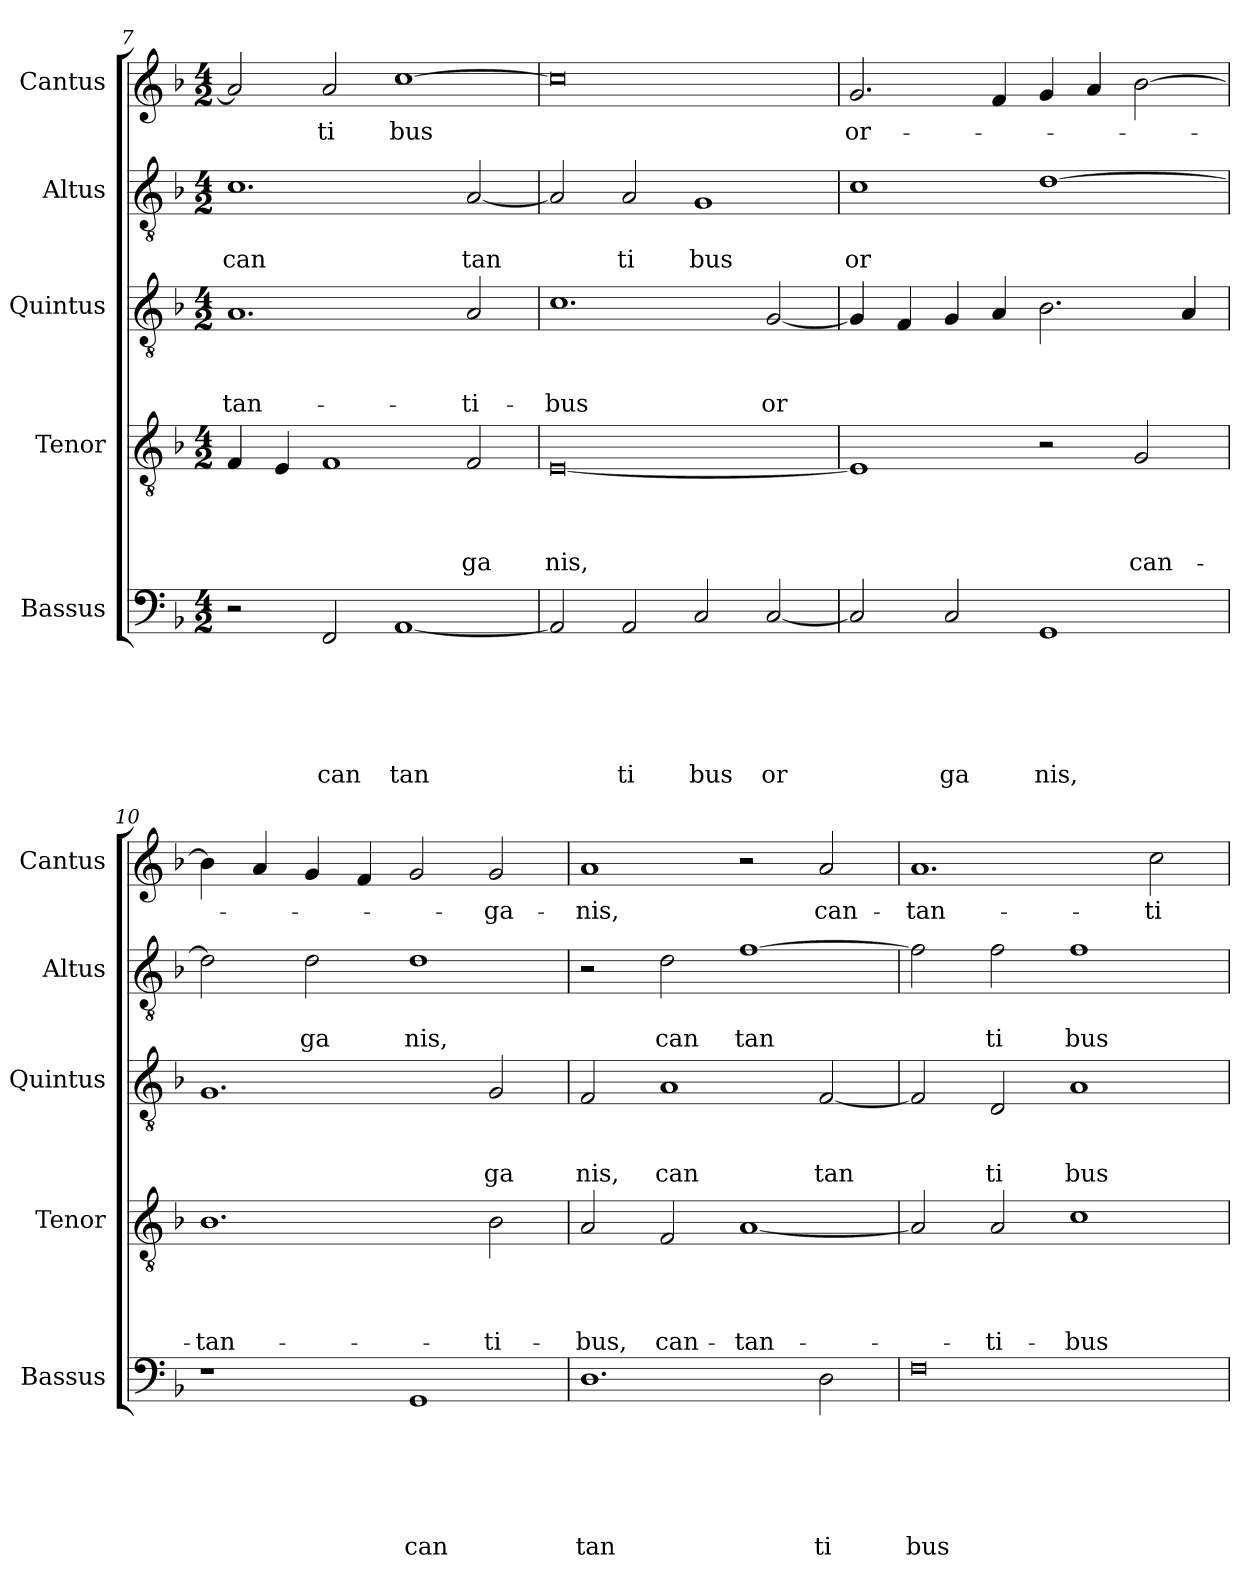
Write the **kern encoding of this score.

**kern	**text	**text	**text	**text	**text	**text	**kern	**text	**text	**text	**text	**kern	**text	**text	**text	**kern	**text	**text	**kern	**text
*part5	*part5	*part5	*part5	*part5	*part5	*part5	*part4	*part4	*part4	*part4	*part4	*part3	*part3	*part3	*part3	*part2	*part2	*part2	*part1	*part1
*staff5	*staff5	*staff5	*staff5	*staff5	*staff5	*staff5	*staff4	*staff4	*staff4	*staff4	*staff4	*staff3	*staff3	*staff3	*staff3	*staff2	*staff2	*staff2	*staff1	*staff1
*I"Bassus	*	*	*	*	*	*	*I"Tenor	*	*	*	*	*I"Quintus	*	*	*	*I"Altus	*	*	*I"Cantus	*
*I'Bassus	*	*	*	*	*	*	*I'Tenor	*	*	*	*	*I'Quintus	*	*	*	*I'Altus	*	*	*I'Cantus	*
*clefF4	*	*	*	*	*	*	*clefGv2	*	*	*	*	*clefGv2	*	*	*	*clefGv2	*	*	*clefG2	*
*k[b-]	*	*	*	*	*	*	*k[b-]	*	*	*	*	*k[b-]	*	*	*	*k[b-]	*	*	*k[b-]	*
*F:	*	*	*	*	*	*	*F:	*	*	*	*	*F:	*	*	*	*F:	*	*	*F:	*
*M4/2	*	*	*	*	*	*	*M4/2	*	*	*	*	*M4/2	*	*	*	*M4/2	*	*	*M4/2	*
=7	=7	=7	=7	=7	=7	=7	=7	=7	=7	=7	=7	=7	=7	=7	=7	=7	=7	=7	=7	=7
!	!	!	!	!	!	!	!	!	!	!	!	!	!	!	!LO:LY:b	!	!	!LO:LY:b	!	!
2r	.	.	.	.	.	.	4F/	.	.	.	.	1.A	.	.	-tan-	1.c	.	can	2a/]	.
.	.	.	.	.	.	.	4E/	.	.	.	.	.	.	.	.	.	.	.	.	.
!	!	!	!	!	!	!LO:LY:b	!	!	!	!	!	!	!	!	!	!	!	!	!	!LO:LY:b
2FF/	.	.	.	.	.	can	1F	.	.	.	.	.	.	.	.	.	.	.	2a/	ti
!	!	!	!	!	!	!LO:LY:b	!	!	!	!	!	!	!	!	!	!	!	!	!	!LO:LY:b
[<1AA	.	.	.	.	.	tan	.	.	.	.	.	.	.	.	.	.	.	.	[<1cc	bus
!	!	!	!	!	!	!	!	!	!	!	!LO:LY:b	!	!	!	!LO:LY:b	!	!	!LO:LY:b	!	!
.	.	.	.	.	.	.	2F/	.	.	.	ga	2A/	.	.	-ti-	[<2A/	.	tan	.	.
!!LO:LB:g=z
=8	=8	=8	=8	=8	=8	=8	=8	=8	=8	=8	=8	=8	=8	=8	=8	=8	=8	=8	=8	=8
!	!	!	!	!	!	!	!	!	!	!	!LO:LY:b	!	!	!	!LO:LY:b	!	!	!	!	!
2AA/]	.	.	.	.	.	.	[<0E	.	.	.	nis,	1.c	.	.	-bus	2A/]	.	.	0cc]	.
!	!	!	!	!	!	!LO:LY:b	!	!	!	!	!	!	!	!	!	!	!	!LO:LY:b	!	!
2AA/	.	.	.	.	.	ti	.	.	.	.	.	.	.	.	.	2A/	.	ti	.	.
!	!	!	!	!	!	!LO:LY:b	!	!	!	!	!	!	!	!	!	!	!	!LO:LY:b	!	!
2C/	.	.	.	.	.	bus	.	.	.	.	.	.	.	.	.	1G	.	bus	.	.
!	!	!	!	!	!	!LO:LY:b	!	!	!	!	!	!	!	!	!LO:LY:b	!	!	!	!	!
[<2C/	.	.	.	.	.	or	.	.	.	.	.	[<2G/	.	.	or	.	.	.	.	.
=9	=9	=9	=9	=9	=9	=9	=9	=9	=9	=9	=9	=9	=9	=9	=9	=9	=9	=9	=9	=9
!	!	!	!	!	!	!	!	!	!	!	!	!	!	!	!	!	!	!LO:LY:b	!	!LO:LY:b
2C/]	.	.	.	.	.	.	1E]	.	.	.	.	4G/]	.	.	.	1c	.	or	2.g/	or-
.	.	.	.	.	.	.	.	.	.	.	.	4F/	.	.	.	.	.	.	.	.
!	!	!	!	!	!	!LO:LY:b	!	!	!	!	!	!	!	!	!	!	!	!	!	!
2C/	.	.	.	.	.	ga	.	.	.	.	.	4G/	.	.	.	.	.	.	.	.
.	.	.	.	.	.	.	.	.	.	.	.	4A/	.	.	.	.	.	.	4f/	.
!	!	!	!	!	!	!LO:LY:b	!	!	!	!	!	!	!	!	!	!	!	!	!	!
1GG	.	.	.	.	.	nis,	2r	.	.	.	.	2.B-\	.	.	.	[>1d	.	.	4g/	.
.	.	.	.	.	.	.	.	.	.	.	.	.	.	.	.	.	.	.	4a/	.
!	!	!	!	!	!	!	!	!	!	!	!LO:LY:b	!	!	!	!	!	!	!	!	!
.	.	.	.	.	.	.	2G/	.	.	.	can-	.	.	.	.	.	.	.	[>2b-\	.
.	.	.	.	.	.	.	.	.	.	.	.	4A/	.	.	.	.	.	.	.	.
=10	=10	=10	=10	=10	=10	=10	=10	=10	=10	=10	=10	=10	=10	=10	=10	=10	=10	=10	=10	=10
!	!	!	!	!	!	!	!	!	!	!	!LO:LY:b	!	!	!	!	!	!	!	!	!
1r	.	.	.	.	.	.	1.B-	.	.	.	-tan-	1.G	.	.	.	2d\]	.	.	4b-\]	.
.	.	.	.	.	.	.	.	.	.	.	.	.	.	.	.	.	.	.	4a/	.
!	!	!	!	!	!	!	!	!	!	!	!	!	!	!	!	!	!	!LO:LY:b	!	!
.	.	.	.	.	.	.	.	.	.	.	.	.	.	.	.	2d\	.	ga	4g/	.
.	.	.	.	.	.	.	.	.	.	.	.	.	.	.	.	.	.	.	4f/	.
!	!	!	!	!	!	!LO:LY:b	!	!	!	!	!	!	!	!	!	!	!	!LO:LY:b	!	!
1GG	.	.	.	.	.	can	.	.	.	.	.	.	.	.	.	1d	.	nis,	2g/	.
!	!	!	!	!	!	!	!	!	!	!	!LO:LY:b	!	!	!	!LO:LY:b	!	!	!	!	!LO:LY:b
.	.	.	.	.	.	.	2B-\	.	.	.	-ti-	2G/	.	.	ga	.	.	.	2g/	-ga-
=11	=11	=11	=11	=11	=11	=11	=11	=11	=11	=11	=11	=11	=11	=11	=11	=11	=11	=11	=11	=11
!	!	!	!	!	!	!LO:LY:b	!	!	!	!	!LO:LY:b	!	!	!	!LO:LY:b	!	!	!	!	!LO:LY:b
1.D	.	.	.	.	.	tan	2A/	.	.	.	-bus,	2F/	.	.	nis,	2r	.	.	1a	-nis,
!	!	!	!	!	!	!	!	!	!	!	!LO:LY:b	!	!	!	!LO:LY:b	!	!	!LO:LY:b	!	!
.	.	.	.	.	.	.	2F/	.	.	.	can-	1A	.	.	can	2d\	.	can	.	.
!	!	!	!	!	!	!	!	!	!	!	!LO:LY:b	!	!	!	!	!	!	!LO:LY:b	!	!
.	.	.	.	.	.	.	[<1A	.	.	.	-tan-	.	.	.	.	[>1f	.	tan	2r	.
!	!	!	!	!	!	!LO:LY:b	!	!	!	!	!	!	!	!	!LO:LY:b	!	!	!	!	!LO:LY:b
2D\	.	.	.	.	.	ti	.	.	.	.	.	[<2F/	.	.	tan	.	.	.	2a/	can-
=12	=12	=12	=12	=12	=12	=12	=12	=12	=12	=12	=12	=12	=12	=12	=12	=12	=12	=12	=12	=12
!	!	!	!	!	!	!LO:LY:b	!	!	!	!	!	!	!	!	!	!	!	!	!	!LO:LY:b
0F	.	.	.	.	.	bus	2A/]	.	.	.	.	2F/]	.	.	.	2f\]	.	.	1.a	-tan-
!	!	!	!	!	!	!	!	!	!	!	!LO:LY:b	!	!	!	!LO:LY:b	!	!	!LO:LY:b	!	!
.	.	.	.	.	.	.	2A/	.	.	.	-ti-	2D/	.	.	ti	2f\	.	ti	.	.
!	!	!	!	!	!	!	!	!	!	!	!LO:LY:b	!	!	!	!LO:LY:b	!	!	!LO:LY:b	!	!
.	.	.	.	.	.	.	1c	.	.	.	-bus	1A	.	.	bus	1f	.	bus	.	.
!	!	!	!	!	!	!	!	!	!	!	!	!	!	!	!	!	!	!	!	!LO:LY:b
.	.	.	.	.	.	.	.	.	.	.	.	.	.	.	.	.	.	.	2cc\	-ti-
=	=	=	=	=	=	=	=	=	=	=	=	=	=	=	=	=	=	=	=	=
*-	*-	*-	*-	*-	*-	*-	*-	*-	*-	*-	*-	*-	*-	*-	*-	*-	*-	*-	*-	*-
